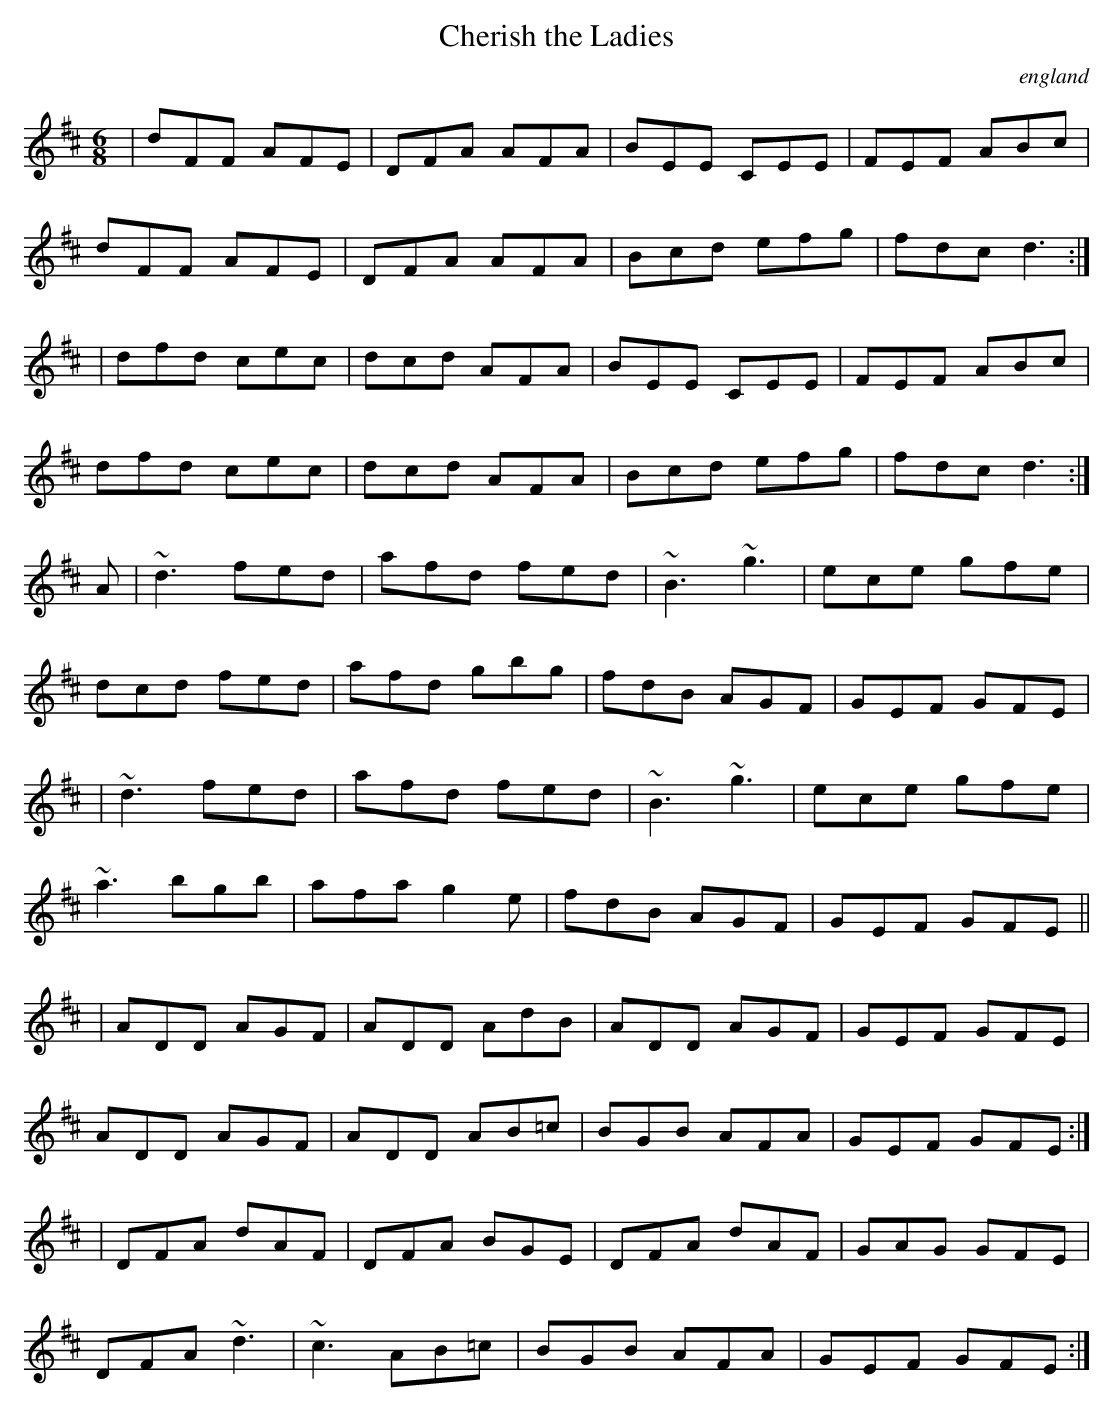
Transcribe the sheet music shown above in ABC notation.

X:1
T:Cherish the Ladies
O:england
M:6/8
L:1/8
K:D
|dFF AFE|DFA AFA|BEE CEE|FEF ABc|
dFF AFE|DFA AFA|Bcd efg|fdc d3:|
|dfd cec|dcd AFA|BEE CEE|FEF ABc|
dfd cec|dcd AFA|Bcd efg|fdc d3:|
A|~d3 fed|afd fed|~B3 ~g3|ece gfe|
dcd fed|afd gbg|fdB AGF|GEF GFE|
|~d3 fed|afd fed|~B3 ~g3|ece gfe|
~a3 bgb|afa g2e|fdB AGF|GEF GFE||
|ADD AGF|ADD AdB|ADD AGF|GEF GFE|
ADD AGF|ADD AB=c|BGB AFA|GEF GFE:|
|DFA dAF|DFA BGE|DFA dAF|GAG GFE|
DFA ~d3|~c3 AB=c|BGB AFA|GEF GFE:|
